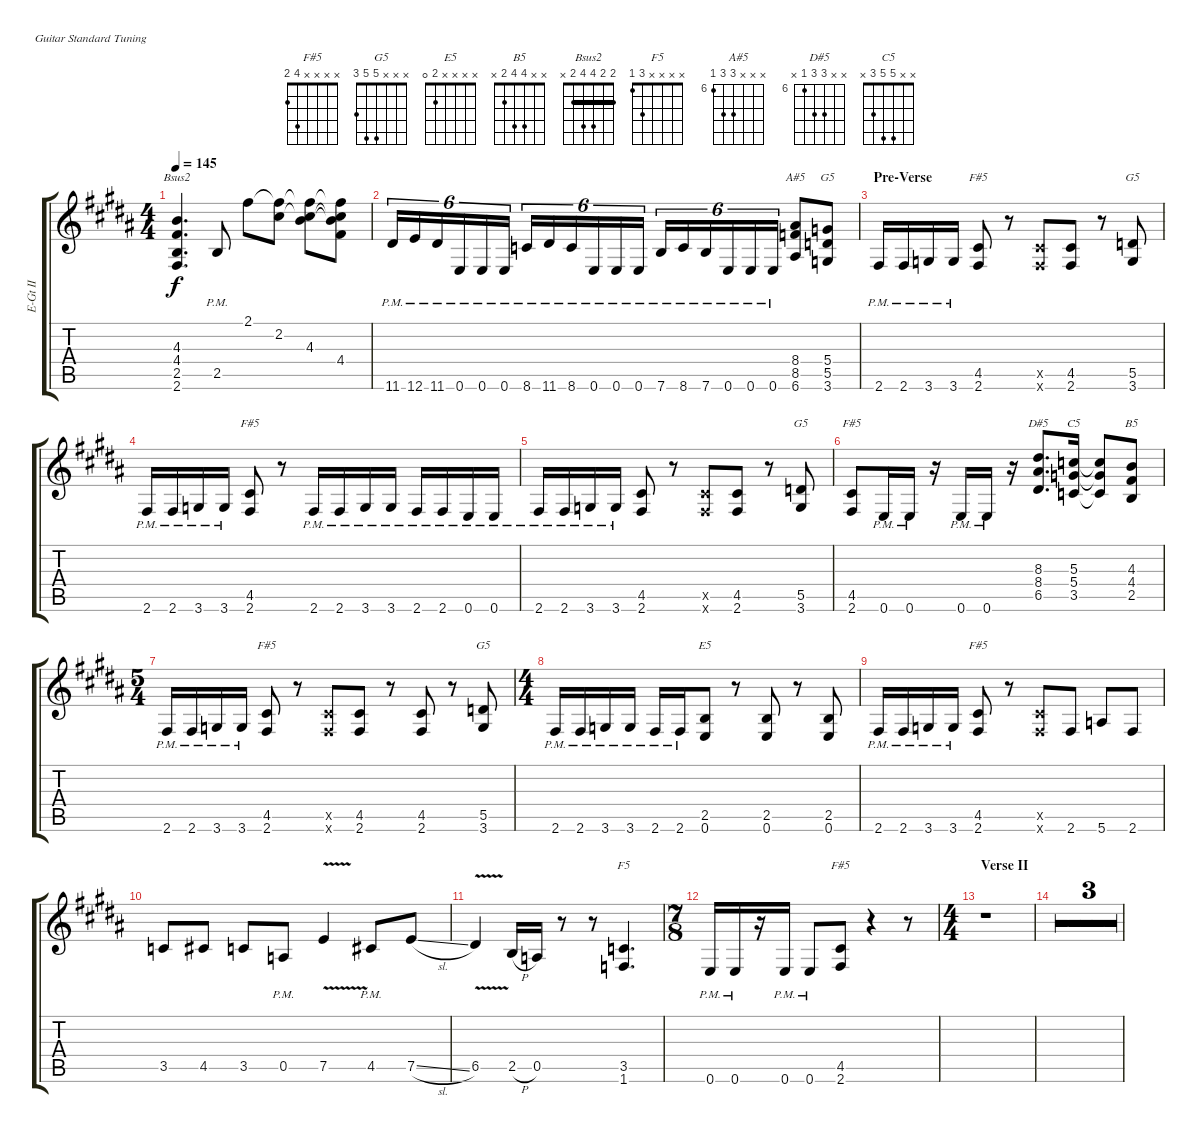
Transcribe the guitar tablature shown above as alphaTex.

\defaultSystemsLayout 4
\bracketExtendMode groupsimilarinstruments
\otherSystemsTrackNameOrientation horizontal
\track ("Rhythm Guitar II" "E-Gt II") {multiBarRest instrument distortionguitar}
\staff {score tabs}
\tuning (E4 B3 G3 D3 A2 E2)
\chord ("F#5" x x x x 4 2) {showfingering false}
\chord ("G5" x x x x 5 3) {showfingering false}
\chord ("E5" x x x x 2 0) {showfingering false}
\chord ("B5" x x 4 4 2 x) {showfingering false}
\chord ("Bsus2" 2 2 4 4 2 x) {showfingering false barre (2 2)}
\chord ("F5" x x x x 3 1) {showfingering false}
\chord ("A#5" x x x 8 8 6) {firstfret 6 showfingering false}
\chord ("G5" x x x 5 5 3) {showfingering false}
\chord ("D#5" x x 8 8 6 x) {firstfret 6 showfingering false}
\chord ("C5" x x 5 5 3 x) {showfingering false}
\ts (4 4)
\tempo 145
\clef g2
\ks b
(2.5{acc forcenatural} 4.4{acc #} 4.3{acc forcenatural} 2.6{acc #}).4{d ch "Bsus2" dy f} 2.5{pm acc forcenatural}.8 2.1{acc #}.8 (2.2{acc #} 2.1{t acc #}).8 (4.3{acc forcenatural} 2.2{t acc #} 2.1{t acc #}).8 (4.4{acc #} 4.3{t acc forcenatural} 2.2{t acc #} 2.1{t acc #}).8 |
11.6{pm acc #}.16{tu (6 4)} 12.6{pm acc forcenatural}.16{tu (6 4)} 11.6{pm acc #}.16{tu (6 4)} 0.6{pm acc forcenatural}.16{tu (6 4)} 0.6{pm acc forcenatural}.16{tu (6 4)} 0.6{pm acc forcenatural}.16{tu (6 4)} 8.6{pm acc forcenatural}.16{tu (6 4)} 11.6{pm acc #}.16{tu (6 4)} 8.6{pm acc forcenatural}.16{tu (6 4)} 0.6{pm acc forcenatural}.16{tu (6 4)} 0.6{pm acc forcenatural}.16{tu (6 4)} 0.6{pm acc forcenatural}.16{tu (6 4)} 7.6{pm acc forcenatural}.16{tu (6 4)} 8.6{pm acc forcenatural}.16{tu (6 4)} 7.6{pm acc forcenatural}.16{tu (6 4)} 0.6{pm acc forcenatural}.16{tu (6 4)} 0.6{pm acc forcenatural}.16{tu (6 4)} 0.6{pm acc forcenatural}.16{tu (6 4)} (6.6{acc #} 8.5{acc forcenatural} 8.4{acc #}).8{ch "A#5"} (5.4{acc forcenatural} 3.6{acc forcenatural} 5.5{acc forcenatural}).8{ch "G5"} |
\section ("" "Pre-Verse")
2.6{pm acc #}.16 2.6{pm acc #}.16 3.6{pm acc forcenatural}.16 3.6{pm acc forcenatural}.16 (2.6{acc #} 4.5{acc #}).8{ch "F#5"} r.8 (2.6{x acc #} 4.5{x acc #}).8 (2.6{acc #} 4.5{acc #}).8 r.8 (3.6{acc forcenatural} 5.5{acc forcenatural}).8{ch "G5"} |
2.6{pm acc #}.16 2.6{pm acc #}.16 3.6{pm acc forcenatural}.16 3.6{pm acc forcenatural}.16 (2.6{acc #} 4.5{acc #}).8{ch "F#5"} r.8 2.6{pm acc #}.16 2.6{pm acc #}.16 3.6{pm acc forcenatural}.16 3.6{pm acc forcenatural}.16 2.6{pm acc #}.16 2.6{pm acc #}.16 0.6{pm acc forcenatural}.16 0.6{pm acc forcenatural}.16 |
2.6{pm acc #}.16 2.6{pm acc #}.16 3.6{pm acc forcenatural}.16 3.6{pm acc forcenatural}.16 (2.6{acc #} 4.5{acc #}).8 r.8 (2.6{x acc #} 4.5{x acc #}).8 (2.6{acc #} 4.5{acc #}).8 r.8 (3.6{acc forcenatural} 5.5{acc forcenatural}).8{ch "G5"} |
(2.6{acc #} 4.5{acc #}).8{ch "F#5"} 0.6{pm acc forcenatural}.16 0.6{pm acc forcenatural}.16 r.16 0.6{pm acc forcenatural}.16 0.6{pm acc forcenatural}.16 r.16 (6.5{acc #} 8.4{acc #} 8.3{acc #}).8{d ch "D#5"} (3.5{acc forcenatural} 5.3{acc forcenatural} 5.4{acc forcenatural}).16{ch "C5"} (3.5{t acc forcenatural} 5.3{t acc forcenatural} 5.4{t acc forcenatural}).8 (2.5{acc forcenatural} 4.4{acc #} 4.3{acc forcenatural}).8{ch "B5"} |
\ts (5 4)
\beaming (8 2 2 2 2 2)
2.6{pm acc #}.16 2.6{pm acc #}.16 3.6{pm acc forcenatural}.16 3.6{pm acc forcenatural}.16 (2.6{acc #} 4.5{acc #}).8{ch "F#5"} r.8 (2.6{x acc #} 4.5{x acc #}).8 (2.6{acc #} 4.5{acc #}).8 r.8 (2.6{acc #} 4.5{acc #}).8 r.8 (3.6{acc forcenatural} 5.5{acc forcenatural}).8{ch "G5"} |
\ts (4 4)
2.6{pm acc #}.16 2.6{pm acc #}.16 3.6{pm acc forcenatural}.16 3.6{pm acc forcenatural}.16 2.6{pm acc #}.16 2.6{pm acc #}.16 (0.6{acc forcenatural} 2.5{acc forcenatural}).8{ch "E5"} r.8 (2.5{acc forcenatural} 0.6{acc forcenatural}).8 r.8 (2.5{acc forcenatural} 0.6{acc forcenatural}).8 |
2.6{pm acc #}.16 2.6{pm acc #}.16 3.6{pm acc forcenatural}.16 3.6{pm acc forcenatural}.16 (2.6{acc #} 4.5{acc #}).8{ch "F#5"} r.8 (4.5{x acc #} 2.6{x acc #}).8 2.6{acc #}.8 5.6{acc forcenatural}.8 2.6{acc #}.8 |
3.5{acc forcenatural}.8 4.5{acc #}.8 3.5{acc forcenatural}.8 0.5{pm acc forcenatural}.8 7.5{v acc forcenatural}.4 4.5{pm acc #}.8 7.5{sl acc forcenatural}.8 |
6.5{v acc #}.4 2.5{h acc forcenatural}.16 0.5{acc forcenatural}.16 r.8 r.8 (1.6{acc forcenatural} 3.5{acc forcenatural}).4{d ch "F5"} |
\ts (7 8)
0.6{pm acc forcenatural}.16 0.6{pm acc forcenatural}.16 r.16 0.6{pm acc forcenatural}.16 0.6{pm acc forcenatural}.8 (2.6{acc #} 4.5{acc #}).8{ch "F#5"} r.4 r.8 |
\ts (4 4)
\section ("" "Verse II")
r.1 |
r.1 |
r.1 |
r.1
